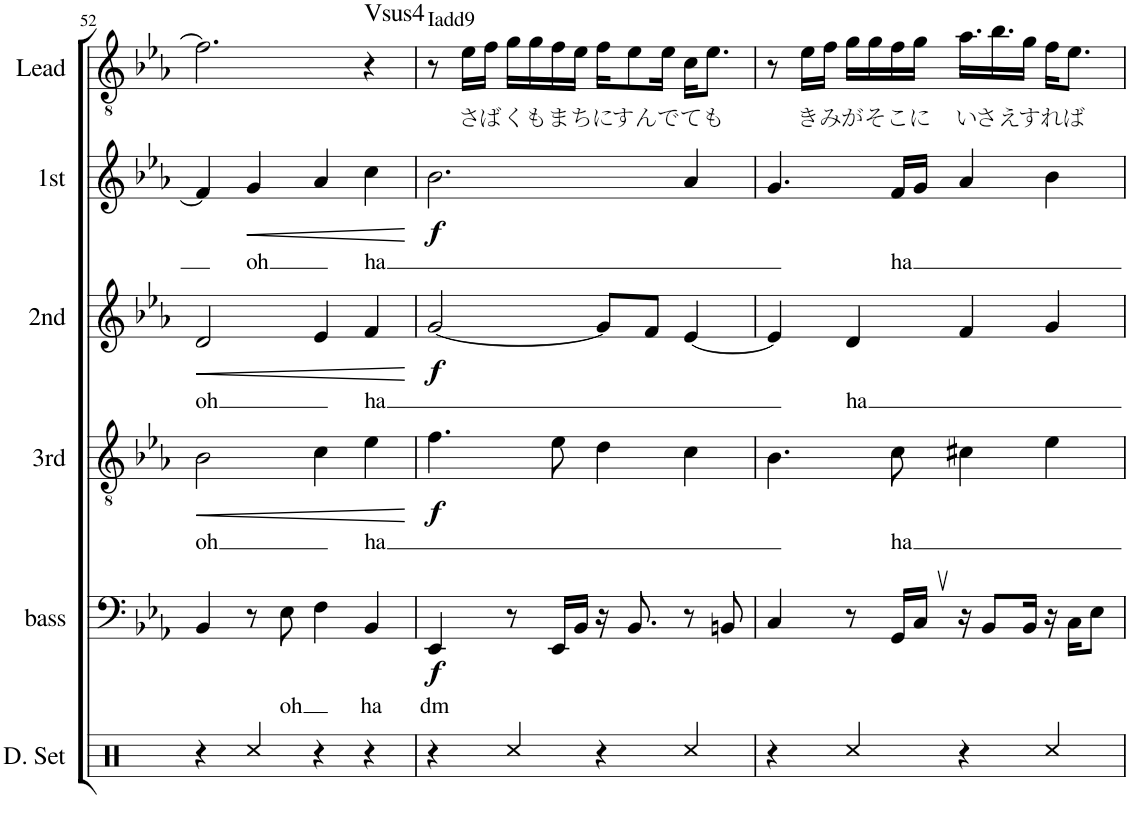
**kern	**kern	**text	**dynam	**kern	**text	**dynam	**kern	**text	**dynam	**kern	**text	**dynam	**kern	**text	**harte
*part6	*part5	*part5	*part5	*part4	*part4	*part4	*part3	*part3	*part3	*part2	*part2	*part2	*part1	*part1	*part1
*staff6	*staff5	*staff5	*staff5	*staff4	*staff4	*staff4	*staff3	*staff3	*staff3	*staff2	*staff2	*staff2	*staff1	*staff1	*
*I"ドラムセット	*I"bass	*	*	*I"3rd	*	*	*I"2nd	*	*	*I"1st	*	*	*I"Lead	*	*
*	*I'bass	*	*	*I'3rd	*	*	*I'2nd	*	*	*I'1st	*	*	*I'Lead	*	*
!!LO:PB:g=z
*clefX	*clefF4	*	*	*clefGv2	*	*	*clefG2	*	*	*clefG2	*	*	*clefGv2	*	*
*k[]	*k[b-e-a-]	*	*	*k[b-e-a-]	*	*	*k[b-e-a-]	*	*	*k[b-e-a-]	*	*	*k[b-e-a-]	*	*
*M4/4	*M4/4	*	*	*M4/4	*	*	*M4/4	*	*	*M4/4	*	*	*M4/4	*	*
=52	=52	=52	=52	=52	=52	=52	=52	=52	=52	=52	=52	=52	=52	=52	=52
!	!	!	!	!	!LO:LY:b	!LO:HP:b	!	!LO:LY:b	!LO:HP:b	!	!	!	!	!	!
4r	4BB-/	.	.	2B-\	oh	<	2d/	oh	<	4f/]	.	.	2.f\]	.	.
!	!	!	!	!	!	!	!	!	!	!	!LO:LY:b	!LO:HP:b	!	!	!
4Rcc/	8r	.	.	.	.	.	.	.	.	4g/	oh	<	.	.	.
!	!	!LO:LY:b	!	!	!	!	!	!	!	!	!	!	!	!	!
.	8E-\	oh	.	.	.	.	.	.	.	.	.	.	.	.	.
4r	4F\	.	.	4c\	.	.	4e-/	.	.	4a-/	.	.	.	.	.
!	!	!LO:LY:b	!	!	!LO:LY:b	!	!	!LO:LY:b	!	!	!LO:LY:b	!	!	!	!LO:H:kt=Vsus4
4r	4BB-/	ha	.	4e-\	ha	.	4f/	ha	.	4cc\	ha	.	4r	.	N
.	.	.	.	.	.	[	.	.	[	.	.	[	.	.	.
=53	=53	=53	=53	=53	=53	=53	=53	=53	=53	=53	=53	=53	=53	=53	=53
!	!	!	!	!	!	!	!	!	!	!	!	!	!LO:TX:a:t=Ⅰadd9	!	!
!	!	!LO:LY:b	!LO:DY:b	!	!	!LO:DY:b	!	!	!LO:DY:b	!	!	!LO:DY:b	!	!	!
4r	4EE-/	dm	f	4.f\	.	f	[2g/	.	f	2.b-\	.	f	8r	.	.
!	!	!	!	!	!	!	!	!	!	!	!	!	!	!LO:LY:b	!
.	.	.	.	.	.	.	.	.	.	.	.	.	16e-\LL	さ	.
!	!	!	!	!	!	!	!	!	!	!	!	!	!	!LO:LY:b	!
.	.	.	.	.	.	.	.	.	.	.	.	.	16f\JJ	ば	.
!	!	!	!	!	!	!	!	!	!	!	!	!	!	!LO:LY:b	!
4Rcc/	8r	.	.	.	.	.	.	.	.	.	.	.	16g\LL	く	.
!	!	!	!	!	!	!	!	!	!	!	!	!	!	!LO:LY:b	!
.	.	.	.	.	.	.	.	.	.	.	.	.	16g\	も	.
!	!	!	!	!	!	!	!	!	!	!	!	!	!	!LO:LY:b	!
.	16EE-/LL	.	.	8e-\	.	.	.	.	.	.	.	.	16f\	ま	.
!	!	!	!	!	!	!	!	!	!	!	!	!	!	!LO:LY:b	!
.	16BB-/JJ	.	.	.	.	.	.	.	.	.	.	.	16e-\JJ	ち	.
!	!	!	!	!	!	!	!	!	!	!	!	!	!	!LO:LY:b	!
4r	16r	.	.	4d\	.	.	8g/L]	.	.	.	.	.	16f\KL	に	.
!	!	!	!	!	!	!	!	!	!	!	!	!	!	!LO:LY:b	!
.	8.BB-/	.	.	.	.	.	.	.	.	.	.	.	8e-\	すん	.
.	.	.	.	.	.	.	8f/J	.	.	.	.	.	.	.	.
!	!	!	!	!	!	!	!	!	!	!	!	!	!	!LO:LY:b	!
.	.	.	.	.	.	.	.	.	.	.	.	.	16e-\Jk	で	.
!	!	!	!	!	!	!	!	!	!	!	!	!	!	!LO:LY:b	!
4Rcc/	8r	.	.	4c\	.	.	[4e-/	.	.	4a-/	.	.	16c\KL	て	.
!	!	!	!	!	!	!	!	!	!	!	!	!	!	!LO:LY:b	!
.	.	.	.	.	.	.	.	.	.	.	.	.	8.e-\J	も	.
.	8BBn/	.	.	.	.	.	.	.	.	.	.	.	.	.	.
=54	=54	=54	=54	=54	=54	=54	=54	=54	=54	=54	=54	=54	=54	=54	=54
4r	4C/	.	.	4.B-\	.	.	4e-/]	.	.	4.g/	.	.	8r	.	.
!	!	!	!	!	!	!	!	!	!	!	!	!	!	!LO:LY:b	!
.	.	.	.	.	.	.	.	.	.	.	.	.	16e-\LL	き	.
!	!	!	!	!	!	!	!	!	!	!	!	!	!	!LO:LY:b	!
.	.	.	.	.	.	.	.	.	.	.	.	.	16f\JJ	み	.
!	!	!	!	!	!	!	!	!LO:LY:b	!	!	!	!	!	!LO:LY:b	!
4Rcc/	8r	.	.	.	.	.	4d/	ha	.	.	.	.	16g\LL	が	.
!	!	!	!	!	!	!	!	!	!	!	!	!	!	!LO:LY:b	!
.	.	.	.	.	.	.	.	.	.	.	.	.	16g\	そ	.
!	!	!	!	!	!LO:LY:b	!	!	!	!	!	!LO:LY:b	!	!	!LO:LY:b	!
.	16GG/LL	.	.	8c\	ha	.	.	.	.	16f/LL	ha	.	16f\	こ	.
!	!	!	!	!	!	!	!	!	!	!	!	!	!	!LO:LY:b	!
.	16C,/JJ	.	.	.	.	.	.	.	.	16g/JJ	.	.	16g\JJ	に	.
!	!	!	!	!	!	!	!	!	!	!	!	!	!	!LO:LY:b	!
4r	16r	.	.	4c#X\	.	.	4f/	.	.	4a-/	.	.	16.a-\LL	い	.
.	8BB-/L	.	.	.	.	.	.	.	.	.	.	.	.	.	.
!	!	!	!	!	!	!	!	!	!	!	!	!	!	!LO:LY:b	!
.	.	.	.	.	.	.	.	.	.	.	.	.	16.b-\	さえ	.
!	!	!	!	!	!	!	!	!	!	!	!	!	!	!LO:LY:b	!
.	16BB-/Jk	.	.	.	.	.	.	.	.	.	.	.	16g\JJ	す	.
!	!	!	!	!	!	!	!	!	!	!	!	!	!	!LO:LY:b	!
4Rcc/	16r	.	.	4e-\	.	.	4g/	.	.	4b-\	.	.	16f\KL	れ	.
!	!	!	!	!	!	!	!	!	!	!	!	!	!	!LO:LY:b	!
.	16C\KL	.	.	.	.	.	.	.	.	.	.	.	8.e-\J	ば	.
.	8E-\J	.	.	.	.	.	.	.	.	.	.	.	.	.	.
=	=	=	=	=	=	=	=	=	=	=	=	=	=	=	=
*-	*-	*-	*-	*-	*-	*-	*-	*-	*-	*-	*-	*-	*-	*-	*-
